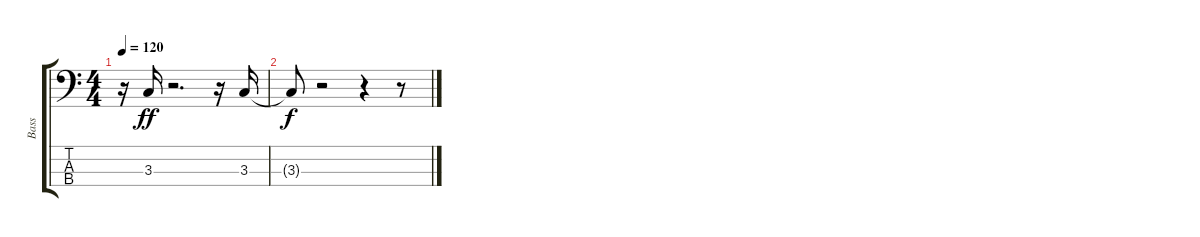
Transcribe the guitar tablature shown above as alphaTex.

\track ("Bass" "Bass") {instrument synthbass2}
\staff {score tabs}
\tuning (G2 D2 A1 E1) {hide}
\ts (4 4)
\tempo 120
\clef f4
\ks c
r.16{dy ff} 3.3.16 r.2{d} r.16 3.3.16 |
3.3{t}.8{dy f} r.2 r.4 r.8
